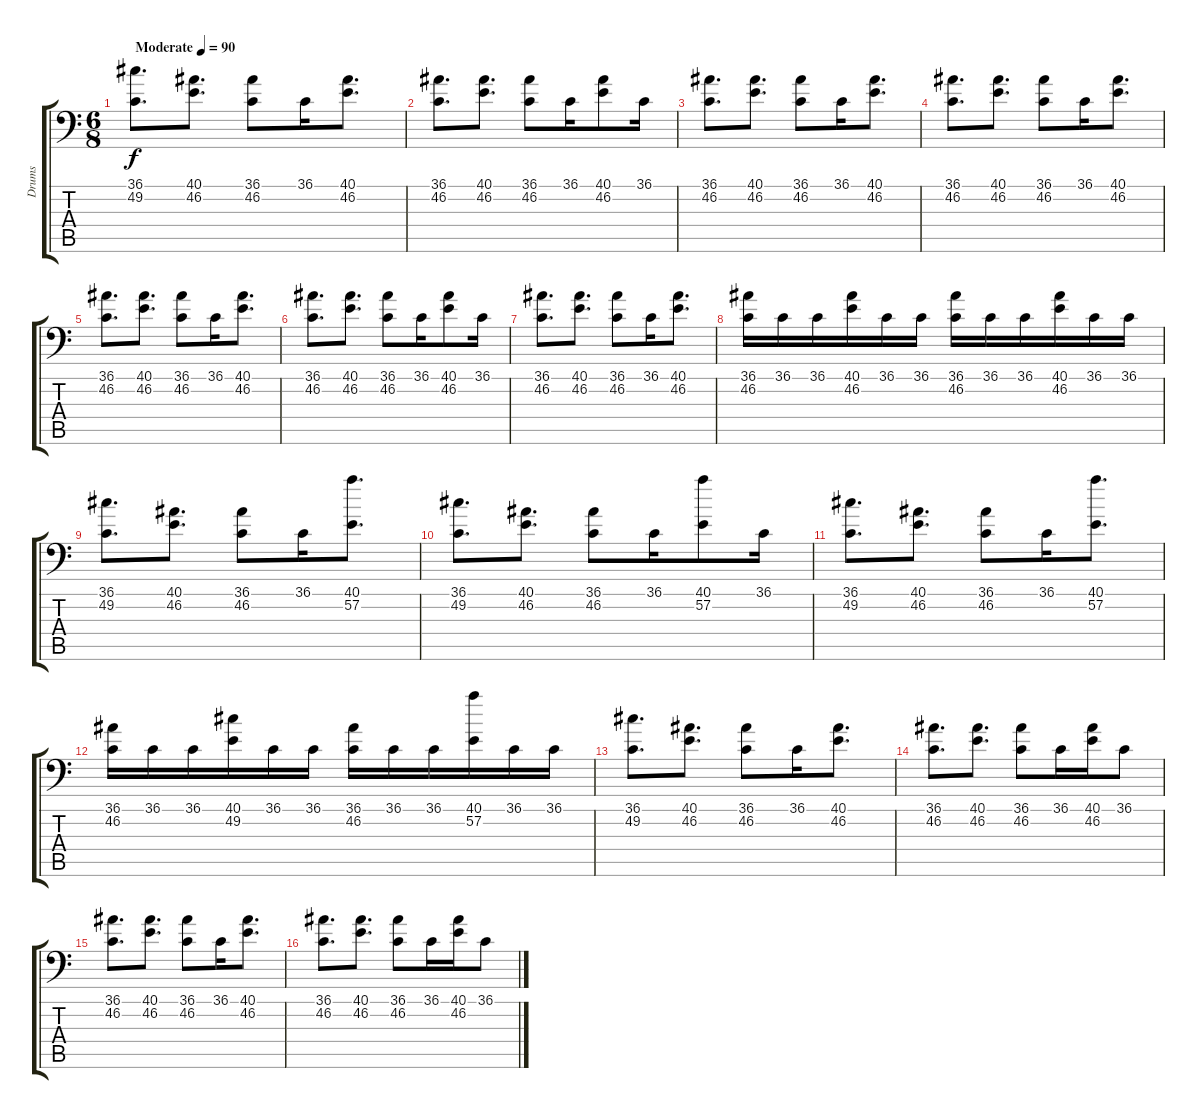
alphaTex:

\track ("Drums" "Drums") {instrument acousticgrandpiano}
\staff {score tabs}
\tuning (C-1 C-1 C-1 C-1 C-1 C-1) {hide}
\ts (6 8)
\tempo (90 "Moderate")
\clef f4
\ks c
(36.1 49.2).8{d dy f instrument acousticgrandpiano} (40.1 46.2).8{d} (36.1 46.2).8 36.1.16 (40.1 46.2).8{d} |
(36.1 46.2).8{d} (40.1 46.2).8{d} (36.1 46.2).8 36.1.16 (40.1 46.2).8 36.1.16 |
(36.1 46.2).8{d} (40.1 46.2).8{d} (36.1 46.2).8 36.1.16 (40.1 46.2).8{d} |
(36.1 46.2).8{d} (40.1 46.2).8{d} (36.1 46.2).8 36.1.16 (40.1 46.2).8{d} |
(36.1 46.2).8{d} (40.1 46.2).8{d} (36.1 46.2).8 36.1.16 (40.1 46.2).8{d} |
(36.1 46.2).8{d} (40.1 46.2).8{d} (36.1 46.2).8 36.1.16 (40.1 46.2).8 36.1.16 |
(36.1 46.2).8{d} (40.1 46.2).8{d} (36.1 46.2).8 36.1.16 (40.1 46.2).8{d} |
(36.1 46.2).16 36.1.16 36.1.16 (40.1 46.2).16 36.1.16 36.1.16 (36.1 46.2).16 36.1.16 36.1.16 (40.1 46.2).16 36.1.16 36.1.16 |
(36.1 49.2).8{d} (40.1 46.2).8{d} (36.1 46.2).8 36.1.16 (40.1 57.2).8{d} |
(36.1 49.2).8{d} (40.1 46.2).8{d} (36.1 46.2).8 36.1.16 (40.1 57.2).8 36.1.16 |
(36.1 49.2).8{d} (40.1 46.2).8{d} (36.1 46.2).8 36.1.16 (40.1 57.2).8{d} |
(36.1 46.2).16 36.1.16 36.1.16 (40.1 49.2).16 36.1.16 36.1.16 (36.1 46.2).16 36.1.16 36.1.16 (40.1 57.2).16 36.1.16 36.1.16 |
(36.1 49.2).8{d} (40.1 46.2).8{d} (36.1 46.2).8 36.1.16 (40.1 46.2).8{d} |
(36.1 46.2).8{d} (40.1 46.2).8{d} (36.1 46.2).8 36.1.16 (40.1 46.2).16 36.1.8 |
(36.1 46.2).8{d} (40.1 46.2).8{d} (36.1 46.2).8 36.1.16 (40.1 46.2).8{d} |
(36.1 46.2).8{d} (40.1 46.2).8{d} (36.1 46.2).8 36.1.16 (40.1 46.2).16 36.1.8
